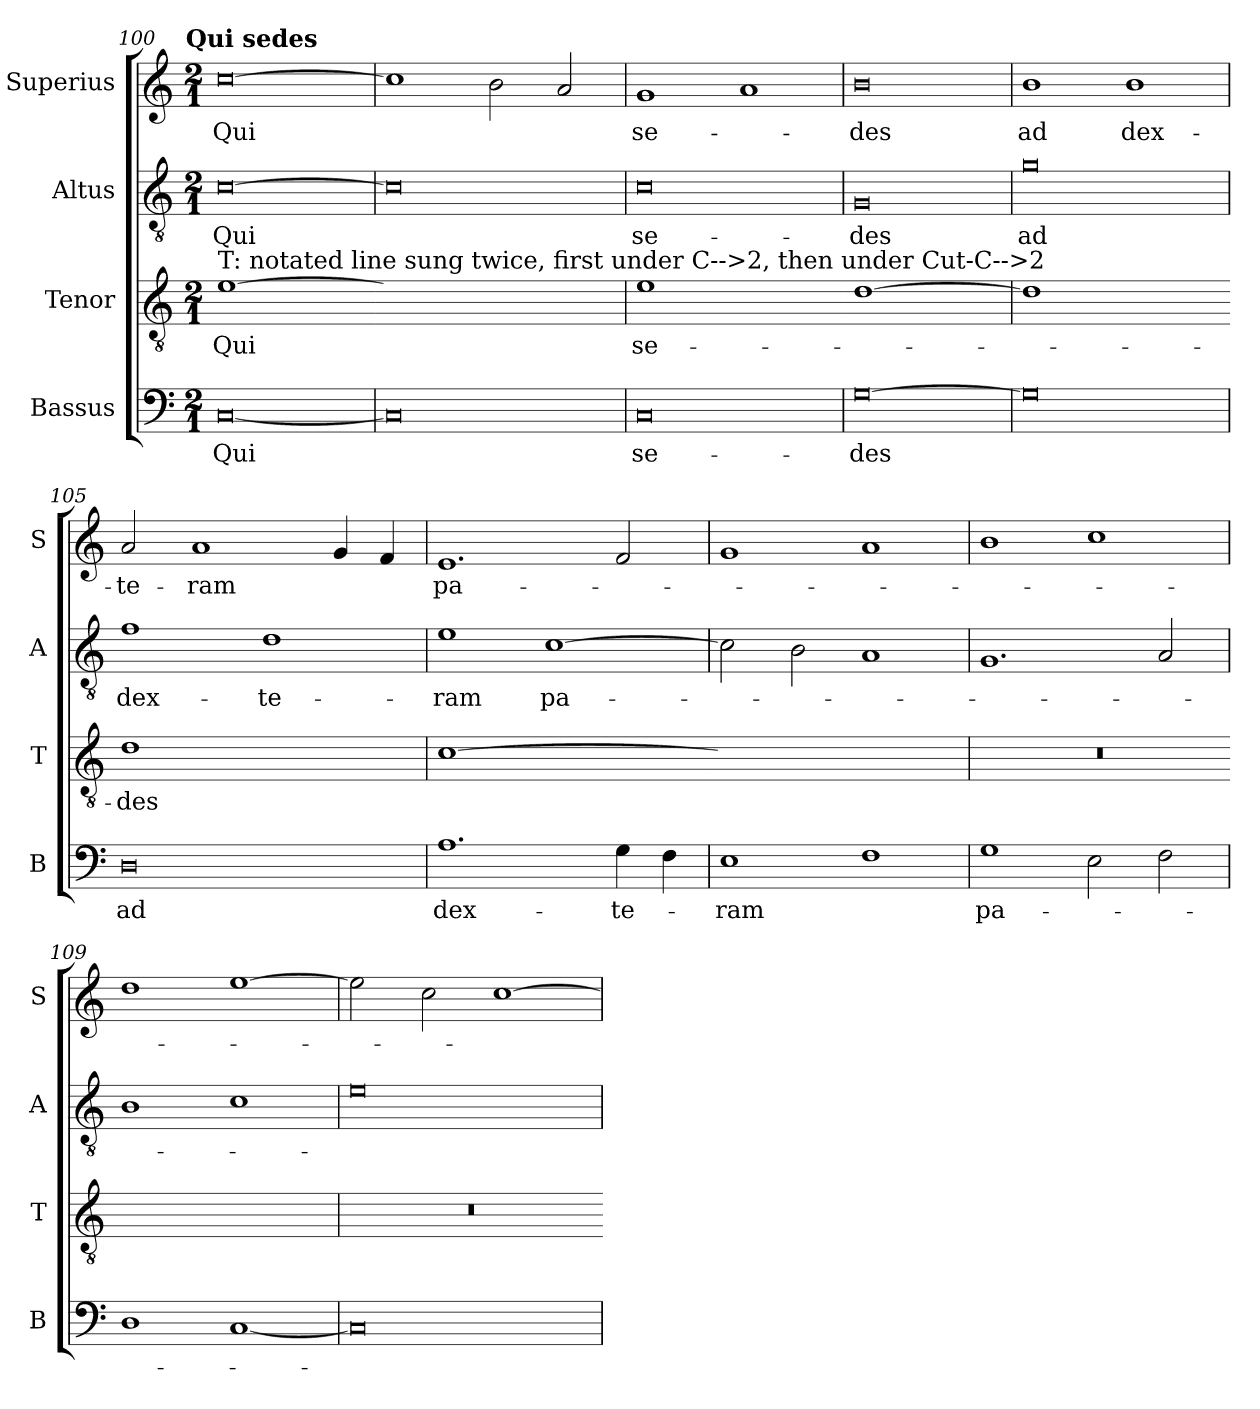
**kern	**text	**kern	**text	**kern	**text	**kern	**text
*part4	*part4	*part3	*part3	*part2	*part2	*part1	*part1
*staff4	*staff4	*staff3	*staff3	*staff2	*staff2	*staff1	*staff1
*I"Bassus	*	*I"Tenor	*	*I"Altus	*	*I"Superius	*
*I'B	*	*I'T	*	*I'A	*	*I'S	*
!!LO:LB:g=z
*clefF4	*	*clefGv2	*	*clefGv2	*	*clefG2	*
*k[]	*	*k[]	*	*k[]	*	*k[]	*
!!LO:TX:omd:t=Qui sedes
*M2/1	*	*M2/1	*	*M2/1	*	*M2/1	*
=100	=100	=100	=100	=100	=100	=100	=100
!	!	!LO:TX:a:t=T&colon; notated line sung twice, first under C-->2, then under Cut-C-->2	!	!	!	!	!
!	!	!LO:N:vis=1	!	!	!	!	!
[0C	Qui	[0e	Qui	[0c	Qui	[0cc	Qui
=101	=101	=101-	=101	=101	=101	=101	=101
!	!	!LO:N:vis=1	!	!	!	!	!
0C]	.	0eyy]	.	0c]	.	1cc]	.
.	.	.	.	.	.	2b\	.
.	.	.	.	.	.	2a/	.
=102	=102	=102	=102	=102	=102	=102	=102
!	!	!LO:N:vis=1	!	!	!	!	!
0C	se-	0e	se-	0c	se-	1g	se-
.	.	.	.	.	.	1a	.
=103	=103	=103-	=103	=103	=103	=103	=103
!	!	!LO:N:vis=1	!	!	!	!	!
[0G	-des	[0d	.	0G	-des	0b	-des
=104	=104	=104	=104	=104	=104	=104	=104
!	!	!LO:N:vis=1	!	!	!	!	!
0G]	.	0d]	.	0g	ad	1b	ad
.	.	.	.	.	.	1b	dex-
=105	=105	=105-	=105	=105	=105	=105	=105
!	!	!LO:N:vis=1	!	!	!	!	!
0D	ad	0d	-des	1f	dex-	2a/	-te-
.	.	.	.	.	.	1a	-ram
.	.	.	.	1d	-te-	.	.
.	.	.	.	.	.	4g/	.
.	.	.	.	.	.	4f/	.
=106	=106	=106	=106	=106	=106	=106	=106
!	!	!LO:N:vis=1	!	!	!	!	!
1.A	dex-	[0c	.	1e	-ram	1.e	pa-
.	.	.	.	[1c	pa-	.	.
4G\	-te-	.	.	.	.	2f/	.
4F\	.	.	.	.	.	.	.
=107	=107	=107-	=107	=107	=107	=107	=107
!	!	!LO:N:vis=1	!	!	!	!	!
1E	-ram	0cyy]	.	2c\]	.	1g	.
.	.	.	.	2B\	.	.	.
1F	.	.	.	1A	.	1a	.
=108	=108	=108	=108	=108	=108	=108	=108
!	!	!LO:N:vis=1	!	!	!	!	!
1G	pa-	0r	.	1.G	.	1b	.
2E\	.	.	.	.	.	1cc	.
2F\	.	.	.	2A/	.	.	.
=109	=109	=109-	=109	=109	=109	=109	=109
!	!	!LO:N:vis=1	!	!	!	!	!
1D	.	0ryy	.	1B	.	1dd	.
[1C	.	.	.	1c	.	[1ee	.
=110	=110	=110	=110	=110	=110	=110	=110
!	!	!LO:N:vis=1	!	!	!	!	!
0C]	.	0r	.	0e	.	2ee\]	.
.	.	.	.	.	.	2cc\	.
.	.	.	.	.	.	[1cc	.
=	=	=-	=	=	=	=	=
*-	*-	*-	*-	*-	*-	*-	*-
